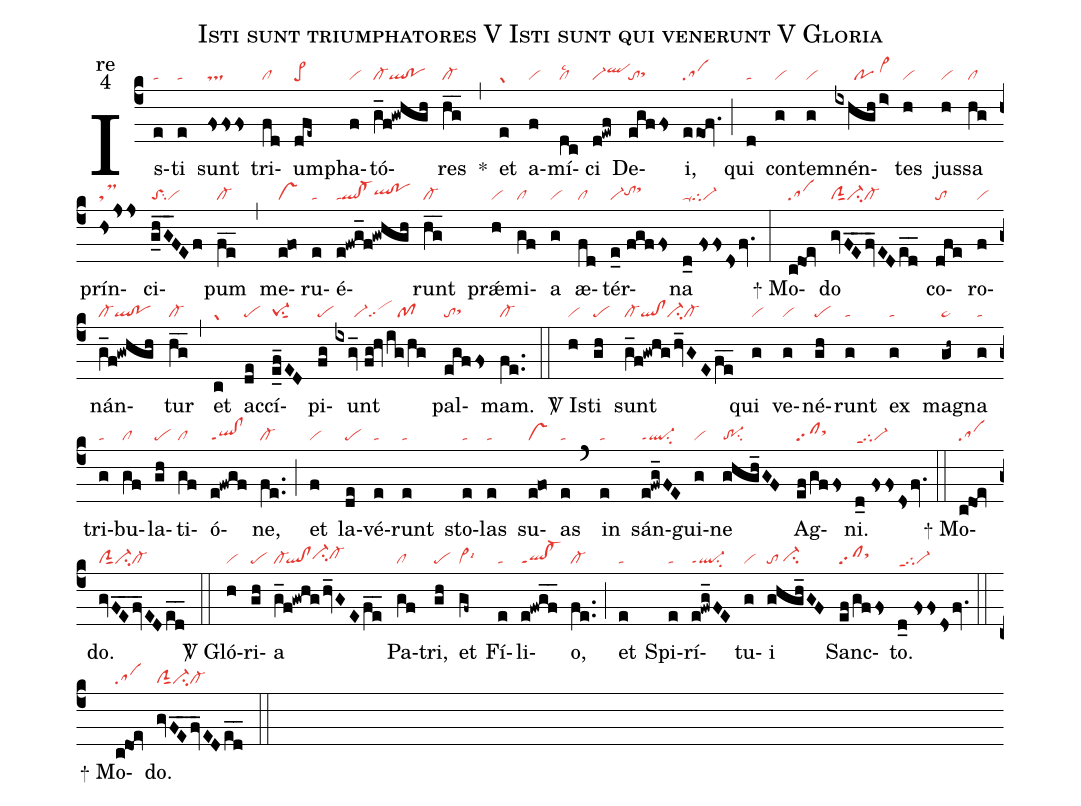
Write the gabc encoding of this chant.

name:Isti sunt triumphatores V Isti sunt qui venerunt V Gloria;
office-part:re;
mode:4;
nabc-lines:1;
%%
(c4) Is(e|ta)ti(e|ta) sunt(fsss|ts)
tri(fd|cl)um(dfe~|pe>)pha(f|vi)tó(g_f!gwhgh|cl-ql!po)res(hg__|cl-) <sp>*</sp>(,)
et(e|gr) a(f|vi)mí(dc|cllsc2)ci(d!ewf|vi-qlhi) De(egffs|tosthh)i,(eeof.|sa) (;)
qui(d|ta) con(g|vi)tem(g|vi)nén(ixhgh/i>|//////po/vi>hi)tes(h|vi)
jus(h|vi)sa(hg|cl) prín(hsjsjs|tsM)ci(g_hG__FEf|toSsu2vi)pum(fe__|cl-) (,)
me(e@fo|vs)ru(e|ta)é(e!fwg_f!gwhgh|taql!cl-qlhh!pohh)runt(hg__|cl-)
prǽ(h|vi)mi(gf|cl)a(g|vi) æ(fd|cl)tér(e_0//fgffs|vi-tohhsthj)na(d_0//fsfsdsfv.|tgppu1vi-) (:)

<sp>+</sp> Mo(c@doe|sa)do(gvFE__fv_EDed__|clSsut1ci-cl-)
co(dfe|to)ro(f|vi)nán(g_f!gwhgh|cl-ql!po)tur(hg__|cl-) (,)
et(c|gr) ac(de|pe)cí(e_f_ED|pe-1su1sut1)pi(fg|pe)unt(ixgv_//fg!hv/ig/hg|//////vi-sc/pf)
pal(egffs|tosthh)mam.(fe..|cl-) (::)

<sp>V/</sp> Is(h|vi)ti(gh|pe) sunt(g_f!gwhghv_GEfe__|cl-ql!clci-cl-)
qui(g|vi) ve(g|vi)né(gh|pe)runt(g|ta) ex(g|ta) mag(gh~|pe~)na(g|ta)
tri(g|ta)bu(gf|cl)la(gh|pe)ti(gf|cl)ó(e!fwgf|ql!clppt1)ne,(fe..|cl-) (;)
et(f|vi) la(de|pe)vé(e|ta)runt(e|ta) sto(e|ta)las(e|ta) su(e@fo|vs)as(e|ta) (`)
in(e|ta) sán(e!fwg_FE|ql-ppt1su2)gui(g|vi)ne(ghgh_GF|tr-1su2)
Ag(ef/gffs|clpp2sthi)ni.(d_0//fsfsdsfv.|tgppt1vi-) (::)

<sp>+</sp> Mo(c@doe|sa)do.(gvFE__fv_EDed__|clSsut1ci-cl-) (::)

<sp>V/</sp> Gló(h|vi)ri(gh|pe)a(g_f!gwhg/hv_GEfe__|cl-`ql!clci-hhcl-hh)
Pa(gf|cl)tri,(gh|pe) et(gf~|vi>lsi6)
Fí(e|ta)li(e!fwgf__|ql!cl-ppt1)o,(fe..|cl-) (;)
et(e|ta) Spi(e|ta)rí(e!fwg_FE|ql-ppt1su2)tu(g|vi)i(ghgh_GF|to/ci-hg)
Sanc(ef/gffs|clpp2sthi)to.(d_0//fsfsdsfv.|tgppt1vi-) (::)

<sp>+</sp> Mo(c@doe|sa)do.(gvFE__fv_EDed__|clSsut1ci-cl-) (::)
